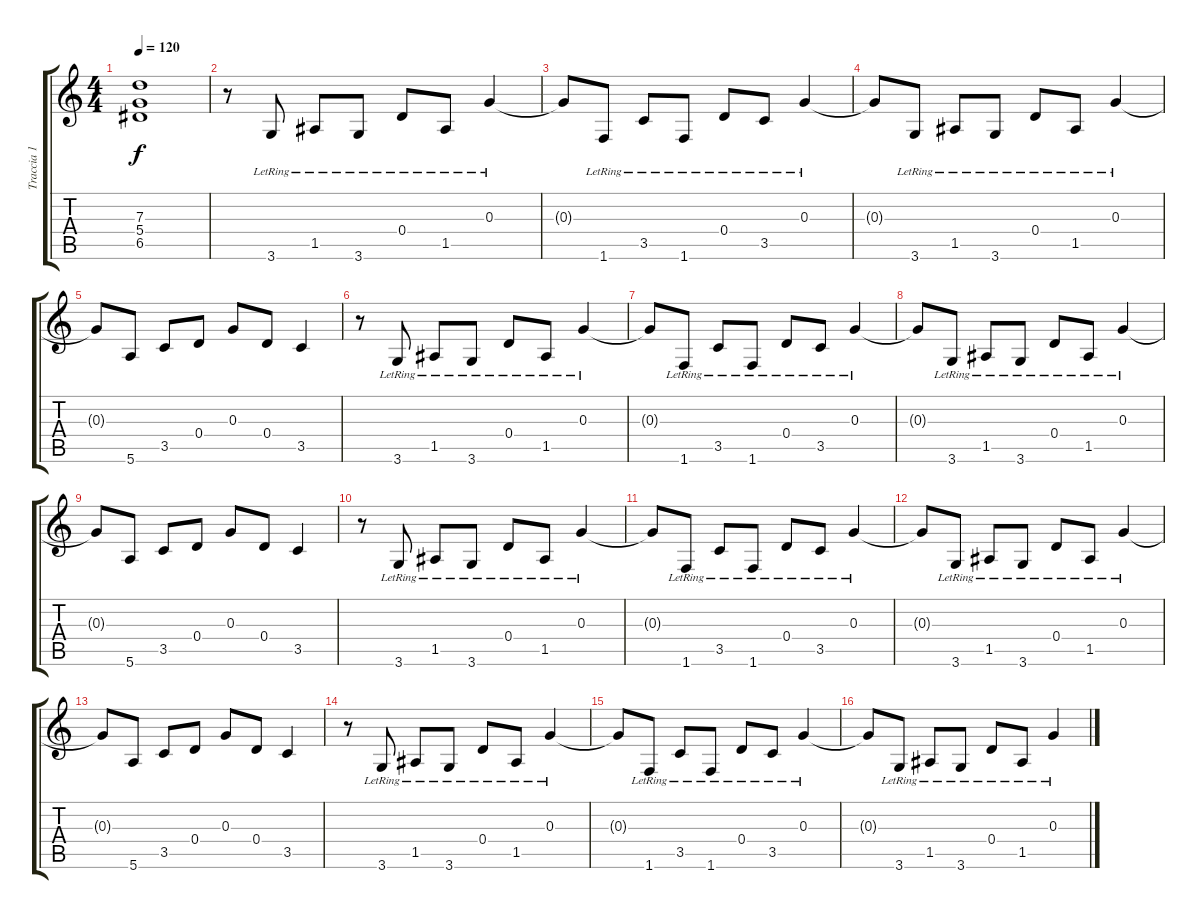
\track ("Traccia 1" "Traccia 1") {instrument acousticguitarsteel}
\staff {score tabs}
\tuning (E4 B3 G3 D3 A2 E2) {hide}
\ts (4 4)
\tempo 120
\clef g2
\ks c
(7.3{t} 5.4{t} 6.5{t}).1{dy f} |
r.8 3.6{lr}.8 1.5{lr}.8 3.6{lr}.8 0.4{lr}.8 1.5{lr}.8 0.3{lr}.4 |
0.3{t}.8 1.6{lr}.8 3.5{lr}.8 1.6{lr}.8 0.4{lr}.8 3.5{lr}.8 0.3{lr}.4 |
0.3{t}.8 3.6{lr}.8 1.5{lr}.8 3.6{lr}.8 0.4{lr}.8 1.5{lr}.8 0.3{lr}.4 |
0.3{t}.8 5.6.8 3.5.8 0.4.8 0.3.8 0.4.8 3.5.4 |
r.8 3.6{lr}.8 1.5{lr}.8 3.6{lr}.8 0.4{lr}.8 1.5{lr}.8 0.3{lr}.4 |
0.3{t}.8 1.6{lr}.8 3.5{lr}.8 1.6{lr}.8 0.4{lr}.8 3.5{lr}.8 0.3{lr}.4 |
0.3{t}.8 3.6{lr}.8 1.5{lr}.8 3.6{lr}.8 0.4{lr}.8 1.5{lr}.8 0.3{lr}.4 |
0.3{t}.8 5.6.8 3.5.8 0.4.8 0.3.8 0.4.8 3.5.4 |
r.8{volume 12} 3.6{lr}.8 1.5{lr}.8 3.6{lr}.8 0.4{lr}.8 1.5{lr}.8 0.3{lr}.4 |
0.3{t}.8 1.6{lr}.8 3.5{lr}.8 1.6{lr}.8 0.4{lr}.8 3.5{lr}.8 0.3{lr}.4 |
0.3{t}.8{volume 8} 3.6{lr}.8 1.5{lr}.8 3.6{lr}.8 0.4{lr}.8 1.5{lr}.8 0.3{lr}.4 |
0.3{t}.8 5.6.8 3.5.8 0.4.8 0.3.8 0.4.8 3.5.4 |
r.8{volume 6} 3.6{lr}.8 1.5{lr}.8 3.6{lr}.8 0.4{lr}.8 1.5{lr}.8 0.3{lr}.4 |
0.3{t}.8 1.6{lr}.8 3.5{lr}.8 1.6{lr}.8 0.4{lr}.8 3.5{lr}.8 0.3{lr}.4 |
0.3{t}.8{volume 3} 3.6{lr}.8 1.5{lr}.8 3.6{lr}.8 0.4{lr}.8 1.5{lr}.8 0.3{lr}.4
